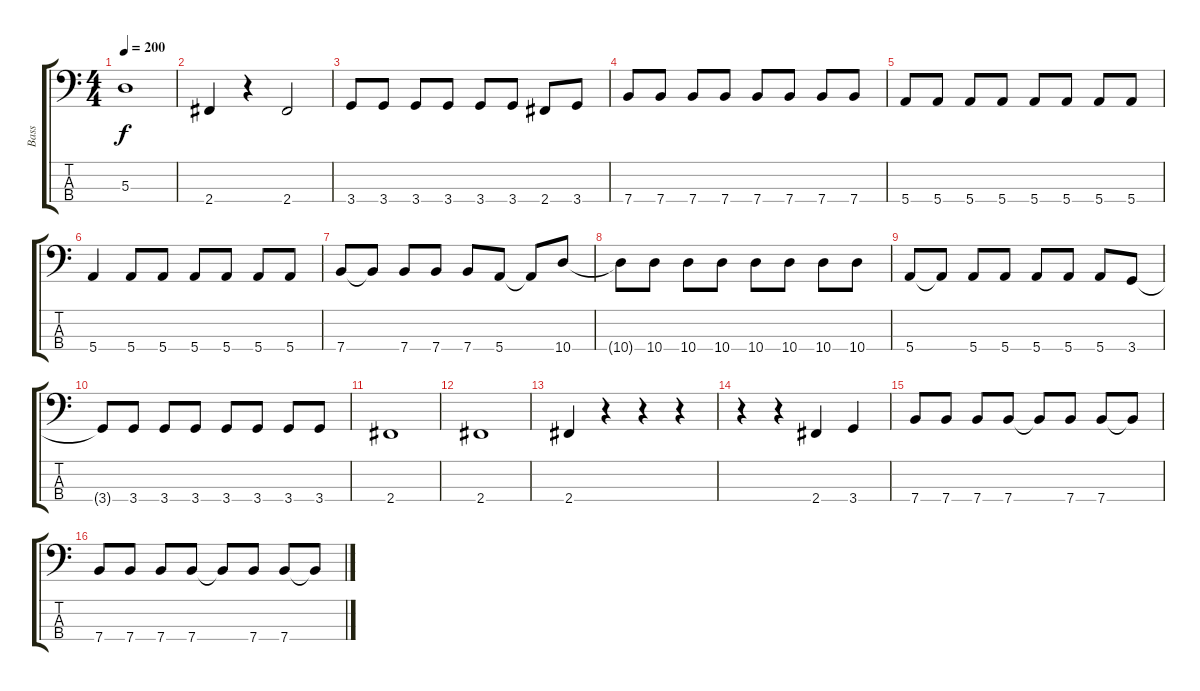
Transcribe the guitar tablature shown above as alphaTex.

\track ("Bass" "Bass") {instrument electricbasspick}
\staff {score tabs}
\tuning (G2 D2 A1 E1) {hide}
\ts (4 4)
\tempo 200
\clef f4
\ks c
5.3.1{dy f} |
2.4.4 r.4 2.4.2 |
3.4.8 3.4.8 3.4.8 3.4.8 3.4.8 3.4.8 2.4.8 3.4.8 |
7.4.8 7.4.8 7.4.8 7.4.8 7.4.8 7.4.8 7.4.8 7.4.8 |
5.4.8 5.4.8 5.4.8 5.4.8 5.4.8 5.4.8 5.4.8 5.4.8 |
5.4.4 5.4.8 5.4.8 5.4.8 5.4.8 5.4.8 5.4.8 |
7.4.8 7.4{t}.8 7.4.8 7.4.8 7.4.8 5.4.8 5.4{t}.8 10.4.8 |
10.4{t}.8 10.4.8 10.4.8 10.4.8 10.4.8 10.4.8 10.4.8 10.4.8 |
5.4.8 5.4{t}.8 5.4.8 5.4.8 5.4.8 5.4.8 5.4.8 3.4.8 |
3.4{t}.8 3.4.8 3.4.8 3.4.8 3.4.8 3.4.8 3.4.8 3.4.8 |
2.4.1 |
2.4.1 |
2.4.4 r.4 r.4 r.4 |
r.4 r.4 2.4.4 3.4.4 |
7.4.8 7.4.8 7.4.8 7.4.8 7.4{t}.8 7.4.8 7.4.8 7.4{t}.8 |
7.4.8 7.4.8 7.4.8 7.4.8 7.4{t}.8 7.4.8 7.4.8 7.4{t}.8
